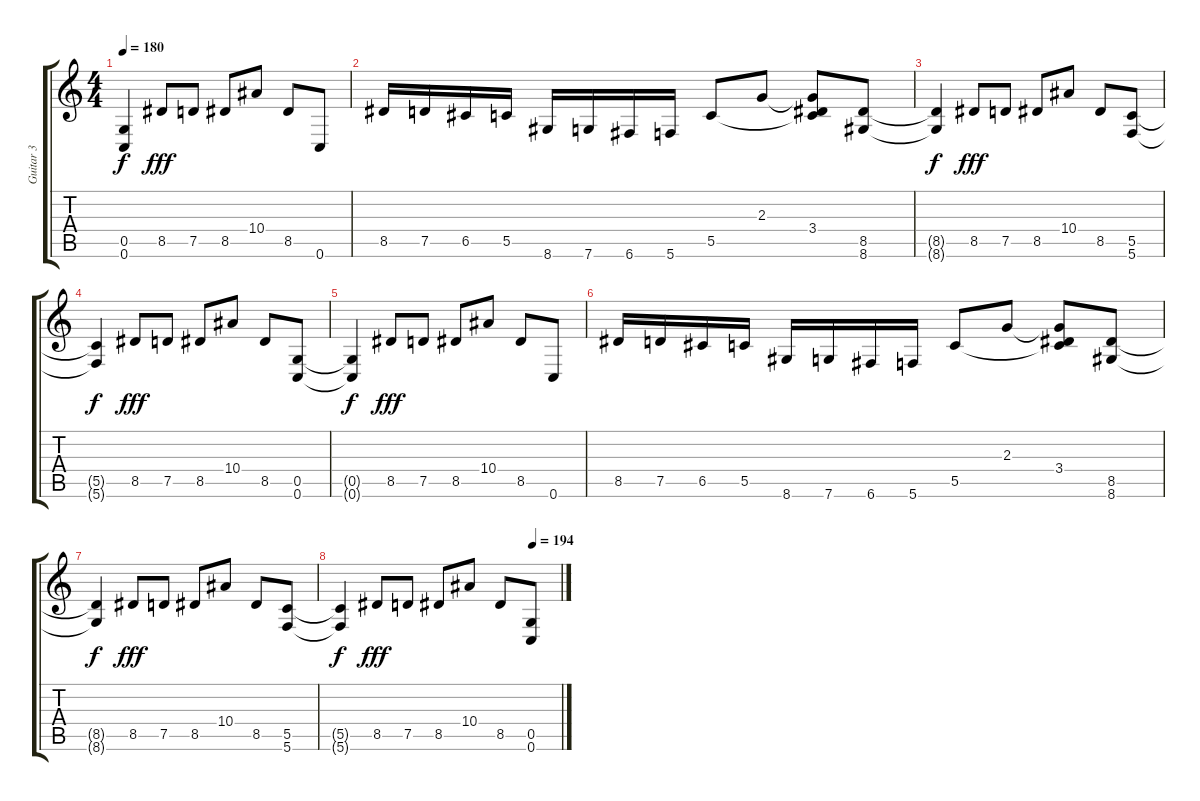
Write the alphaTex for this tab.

\track ("Guitar 3" "Guitar 3") {instrument distortionguitar}
\staff {score tabs}
\tuning (D4 A3 F3 C3 G2 C2) {hide}
\ts (4 4)
\tempo 180
\clef g2
\ks c
(0.5{t} 0.6{t}).4{dy f} 8.5.8{dy fff} 7.5.8 8.5.8 10.4.8 8.5.8 0.6.8 |
8.5.16 7.5.16 6.5.16 5.5.16 8.6.16 7.6.16 6.6.16 5.6.16 5.5.8 2.3.8 (2.3{t} 3.4 5.5{t}).8 (8.5 8.6).8 |
(8.5{t} 8.6{t}).4{dy f} 8.5.8{dy fff} 7.5.8 8.5.8 10.4.8 8.5.8 (5.5 5.6).8 |
(5.5{t} 5.6{t}).4{dy f} 8.5.8{dy fff} 7.5.8 8.5.8 10.4.8 8.5.8 (0.5 0.6).8 |
(0.5{t} 0.6{t}).4{dy f} 8.5.8{dy fff} 7.5.8 8.5.8 10.4.8 8.5.8 0.6.8 |
8.5.16 7.5.16 6.5.16 5.5.16 8.6.16 7.6.16 6.6.16 5.6.16 5.5.8 2.3.8 (2.3{t} 3.4 5.5{t}).8 (8.5 8.6).8 |
(8.5{t} 8.6{t}).4{dy f} 8.5.8{dy fff} 7.5.8 8.5.8 10.4.8 8.5.8 (5.5 5.6).8 |
\tempo (194 0.875)
(5.5{t} 5.6{t}).4{dy f} 8.5.8{dy fff} 7.5.8 8.5.8 10.4.8 8.5.8 (0.5 0.6).8
